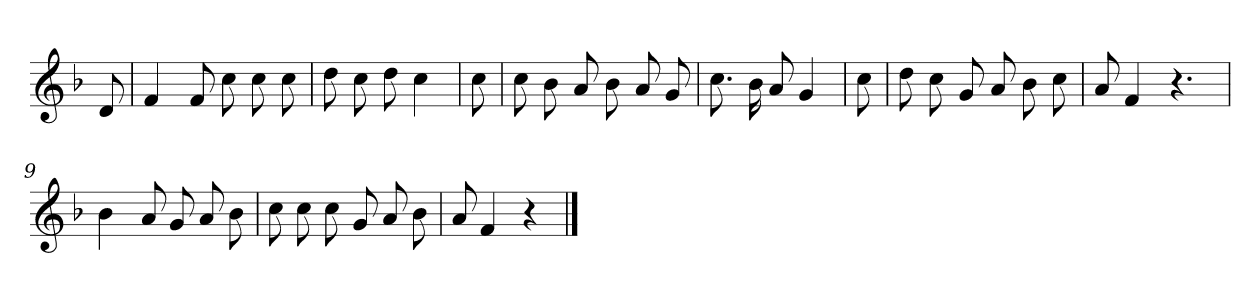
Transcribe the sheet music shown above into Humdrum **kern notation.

**kern
*part1
*staff1
*clefG2
*k[b-]
*F:
=
8d
=1
4f
8f
8cc
8cc
8cc
=2
8dd
8cc
8dd
4cc
=3
8cc
=4
8cc
8b-
8a
8b-
8a
8g
=5
8.cc
16b-
8a
4g
=6
8cc
=7
8dd
8cc
8g
8a
8b-
8cc
=8
8a
4f
4.r
=9
4b-
8a
8g
8a
8b-
=10
8cc
8cc
8cc
8g
8a
8b-
=11
8a
4f
4r
==
*-
